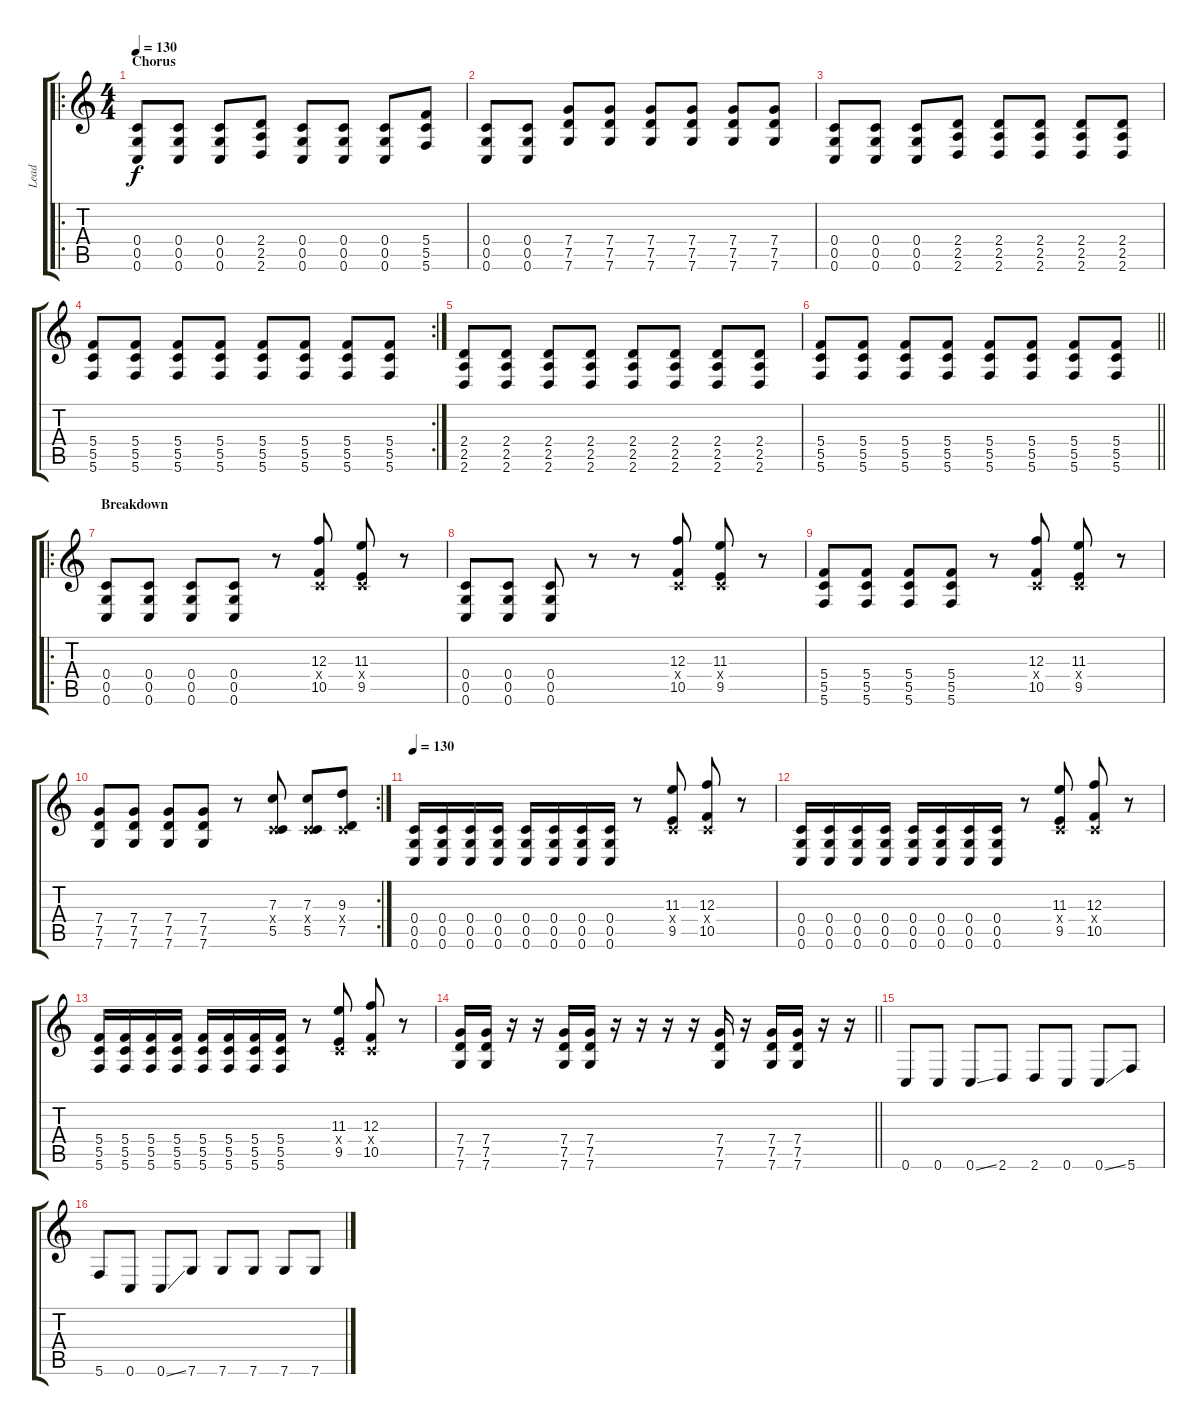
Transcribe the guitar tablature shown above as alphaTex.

\track ("Lead" "Lead") {instrument distortionguitar}
\staff {score tabs}
\tuning (D4 A3 F3 C3 G2 C2) {hide}
\ro
\ts (4 4)
\section ("" "Chorus")
\tempo 130
\clef g2
\ks c
(0.4 0.5 0.6).8{dy f} (0.4 0.5 0.6).8 (0.4 0.5 0.6).8 (2.4 2.5 2.6).8 (0.4 0.5 0.6).8 (0.4 0.5 0.6).8 (0.4 0.5 0.6).8 (5.4 5.5 5.6).8 |
(0.4 0.5 0.6).8 (0.4 0.5 0.6).8 (7.4 7.5 7.6).8 (7.4 7.5 7.6).8 (7.4 7.5 7.6).8 (7.4 7.5 7.6).8 (7.4 7.5 7.6).8 (7.4 7.5 7.6).8 |
(0.4 0.5 0.6).8 (0.4 0.5 0.6).8 (0.4 0.5 0.6).8 (2.4 2.5 2.6).8 (2.4 2.5 2.6).8 (2.4 2.5 2.6).8 (2.4 2.5 2.6).8 (2.4 2.5 2.6).8 |
\rc 2
(5.4 5.5 5.6).8 (5.4 5.5 5.6).8 (5.4 5.5 5.6).8 (5.4 5.5 5.6).8 (5.4 5.5 5.6).8 (5.4 5.5 5.6).8 (5.4 5.5 5.6).8 (5.4 5.5 5.6).8 |
(2.4 2.5 2.6).8 (2.4 2.5 2.6).8 (2.4 2.5 2.6).8 (2.4 2.5 2.6).8 (2.4 2.5 2.6).8 (2.4 2.5 2.6).8 (2.4 2.5 2.6).8 (2.4 2.5 2.6).8 |
\barLineRight lightlight
(5.4 5.5 5.6).8 (5.4 5.5 5.6).8 (5.4 5.5 5.6).8 (5.4 5.5 5.6).8 (5.4 5.5 5.6).8 (5.4 5.5 5.6).8 (5.4 5.5 5.6).8 (5.4 5.5 5.6).8 |
\ro
\section ("" "Breakdown")
(0.4 0.5 0.6).8 (0.4 0.5 0.6).8 (0.4 0.5 0.6).8 (0.4 0.5 0.6).8 r.8 (12.3 0.4{x} 10.5).8 (11.3 0.4{x} 9.5).8 r.8 |
(0.4 0.5 0.6).8 (0.4 0.5 0.6).8 (0.4 0.5 0.6).8 r.8 r.8 (12.3 0.4{x} 10.5).8 (11.3 0.4{x} 9.5).8 r.8 |
(5.4 5.5 5.6).8 (5.4 5.5 5.6).8 (5.4 5.5 5.6).8 (5.4 5.5 5.6).8 r.8 (12.3 0.4{x} 10.5).8 (11.3 0.4{x} 9.5).8 r.8 |
\rc 2
(7.4 7.5 7.6).8 (7.4 7.5 7.6).8 (7.4 7.5 7.6).8 (7.4 7.5 7.6).8 r.8 (7.3 0.4{x} 5.5).8 (7.3 0.4{x} 5.5).8 (9.3 0.4{x} 7.5).8 |
\tempo 130
(0.4 0.5 0.6).16 (0.4 0.5 0.6).16 (0.4 0.5 0.6).16 (0.4 0.5 0.6).16 (0.4 0.5 0.6).16 (0.4 0.5 0.6).16 (0.4 0.5 0.6).16 (0.4 0.5 0.6).16 r.8 (11.3 0.4{x} 9.5).8 (12.3 0.4{x} 10.5).8 r.8 |
(0.4 0.5 0.6).16 (0.4 0.5 0.6).16 (0.4 0.5 0.6).16 (0.4 0.5 0.6).16 (0.4 0.5 0.6).16 (0.4 0.5 0.6).16 (0.4 0.5 0.6).16 (0.4 0.5 0.6).16 r.8 (11.3 0.4{x} 9.5).8 (12.3 0.4{x} 10.5).8 r.8 |
(5.4 5.5 5.6).16 (5.4 5.5 5.6).16 (5.4 5.5 5.6).16 (5.4 5.5 5.6).16 (5.4 5.5 5.6).16 (5.4 5.5 5.6).16 (5.4 5.5 5.6).16 (5.4 5.5 5.6).16 r.8 (11.3 0.4{x} 9.5).8 (12.3 0.4{x} 10.5).8 r.8 |
\barLineRight lightlight
(7.4 7.5 7.6).16 (7.4 7.5 7.6).16 r.16 r.16 (7.4 7.5 7.6).16 (7.4 7.5 7.6).16 r.16 r.16 r.16 r.16 (7.4 7.5 7.6).16 r.16 (7.4 7.5 7.6).16 (7.4 7.5 7.6).16 r.16 r.16 |
0.6.8 0.6.8 0.6{ss}.8 2.6.8 2.6.8 0.6.8 0.6{ss}.8 5.6.8 |
5.6.8 0.6.8 0.6{ss}.8 7.6.8 7.6.8 7.6.8 7.6.8 7.6.8
